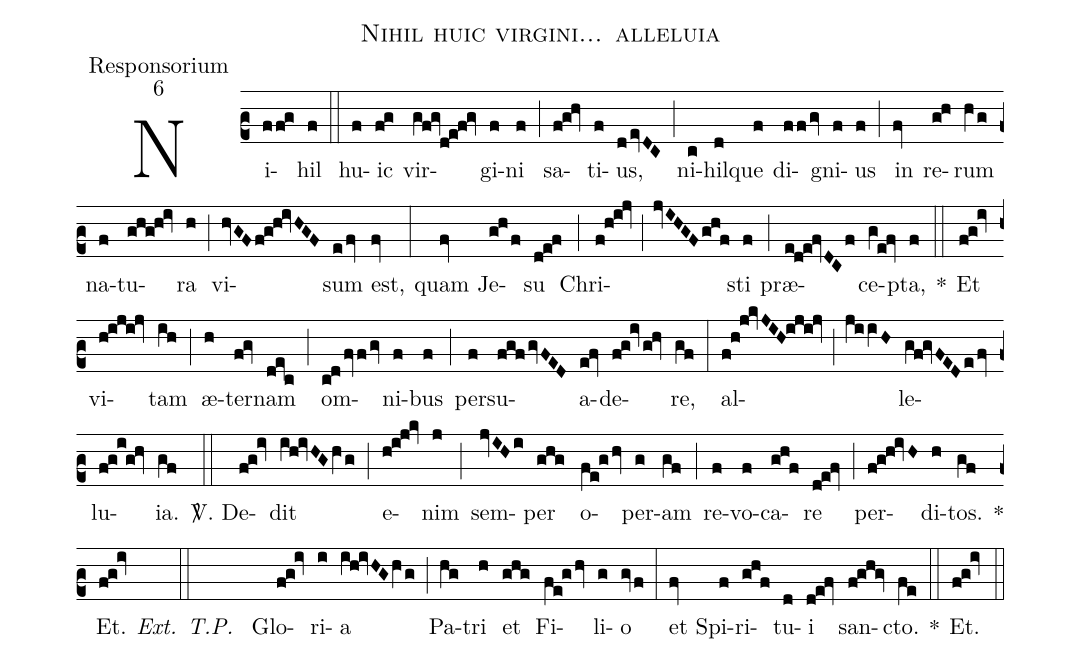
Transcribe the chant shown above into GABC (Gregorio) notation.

name:Nihil huic virgini... alleluia;
office-part:Responsorium;
mode:6;
%%
(c2) Ni(ff!g)hil(f) (::) hu(f)ic(f!g) vir(gV!f!gv!d!e!f!gv)gi(f)ni(f) (;) sa(f!g!hv)ti(f)us,(devDC) (;) ni(c)hil(d)que(f) di(ffgv)gni(f)us(f) (;) in(fv) re(g!h)rum(hVg) na(f)tu(ghg!h!iv)ra(h) (;) vi(hvGF/f!g!h!ivHGF)sum(efv) est,(fv) (:) quam(fv) Je(g!h/f)su(d!e!f) (;) Chri(f!h!i!jv;jvIHGFg!h!f)sti(f) (;) præ(e!d!e!fvDC/f)ce(gV!e!fv)pta,(f) *(::) Et(f!g!iv) vi(h!i!j!i!jv)tam(ih) (;) æ-(h)ter(f!gv)nam(d!ev!c) (;) om(c!d/fv/f/gv)ni(f)bus(f) (;) per(f)su(fgf/gvFED)a-(e!fv)de(f!g!ivg!hv)re,(gf) (:) al(f!h!j!kvJIH!i!j!i!jv;jV!i/iVH)le(gV!f!gvFED/e/fv)lu(f!g!i!g!hv)ia.(gf)  (::) <sp>V/</sp>.  De(f!g!iv)dit(iV!h!ivHGhVg) (;) e-(h!i!j!kv)nim(j) (;) sem(jvIHi)per(ghg) o-(fe!ghv)per(g)am(gf) (;) re(f)vo(f)ca(g!h!f)re(d!e!fv) (;) per(f!g!h!ivH)di(h)tos. *(gf) Et.(f!g!iv) <i>Ext. T.P.</i>(::) () Glo(f!g!iv)ri(i)a(iV!h!ivHGhVg) (;) Pa(hg)tri(h) et(g!h!g) Fi(fe!ghv)li(g)o(gvf) (:) et(fv) Spi(f)ri(g!h!f)tu(d)i(d!e!fv)  san(f!g!h!gv)cto.(fe) *(::) Et.(f!g!iv) (::)
